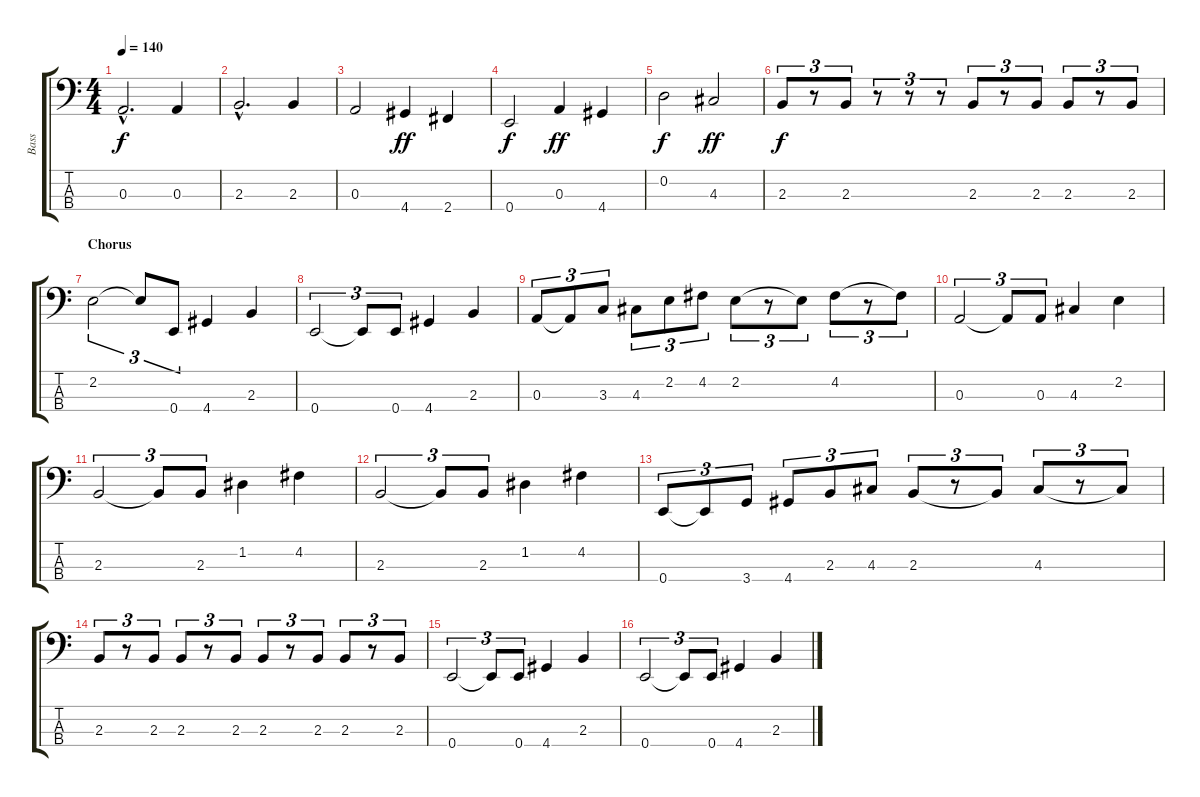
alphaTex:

\track ("Bass" "Bass") {instrument electricbasspick}
\staff {score tabs}
\tuning (G2 D2 A1 E1) {hide}
\ts (4 4)
\tempo 140
\clef f4
\ks c
0.3{hac}.2{d dy f} 0.3.4 |
2.3{hac}.2{d} 2.3.4 |
0.3.2 4.4.4{dy ff} 2.4.4 |
0.4.2{dy f} 0.3.4{dy ff} 4.4.4 |
0.2.2{dy f} 4.3.2{dy ff} |
2.3.8{tu (3 2) dy f} r.8{tu (3 2)} 2.3.8{tu (3 2)} r.8{tu (3 2)} r.8{tu (3 2)} r.8{tu (3 2)} 2.3.8{tu (3 2)} r.8{tu (3 2)} 2.3.8{tu (3 2)} 2.3.8{tu (3 2)} r.8{tu (3 2)} 2.3.8{tu (3 2)} |
\section ("" "Chorus")
2.2.2{tu (3 2)} 2.2{t}.8{tu (3 2)} 0.4.8{tu (3 2)} 4.4.4 2.3.4 |
0.4.2{tu (3 2)} 0.4{t}.8{tu (3 2)} 0.4.8{tu (3 2)} 4.4.4 2.3.4 |
0.3.8{tu (3 2)} 0.3{t}.8{tu (3 2)} 3.3.8{tu (3 2)} 4.3.8{tu (3 2)} 2.2.8{tu (3 2)} 4.2.8{tu (3 2)} 2.2.8{tu (3 2)} r.8{tu (3 2)} 2.2{t}.8{tu (3 2)} 4.2.8{tu (3 2)} r.8{tu (3 2)} 4.2{t}.8{tu (3 2)} |
0.3.2{tu (3 2)} 0.3{t}.8{tu (3 2)} 0.3.8{tu (3 2)} 4.3.4 2.2.4 |
2.3.2{tu (3 2)} 2.3{t}.8{tu (3 2)} 2.3.8{tu (3 2)} 1.2.4 4.2.4 |
2.3.2{tu (3 2)} 2.3{t}.8{tu (3 2)} 2.3.8{tu (3 2)} 1.2.4 4.2.4 |
0.4.8{tu (3 2)} 0.4{t}.8{tu (3 2)} 3.4.8{tu (3 2)} 4.4.8{tu (3 2)} 2.3.8{tu (3 2)} 4.3.8{tu (3 2)} 2.3.8{tu (3 2)} r.8{tu (3 2)} 2.3{t}.8{tu (3 2)} 4.3.8{tu (3 2)} r.8{tu (3 2)} 4.3{t}.8{tu (3 2)} |
2.3.8{tu (3 2)} r.8{tu (3 2)} 2.3.8{tu (3 2)} 2.3.8{tu (3 2)} r.8{tu (3 2)} 2.3.8{tu (3 2)} 2.3.8{tu (3 2)} r.8{tu (3 2)} 2.3.8{tu (3 2)} 2.3.8{tu (3 2)} r.8{tu (3 2)} 2.3.8{tu (3 2)} |
0.4.2{tu (3 2)} 0.4{t}.8{tu (3 2)} 0.4.8{tu (3 2)} 4.4.4 2.3.4 |
0.4.2{tu (3 2)} 0.4{t}.8{tu (3 2)} 0.4.8{tu (3 2)} 4.4.4 2.3.4
